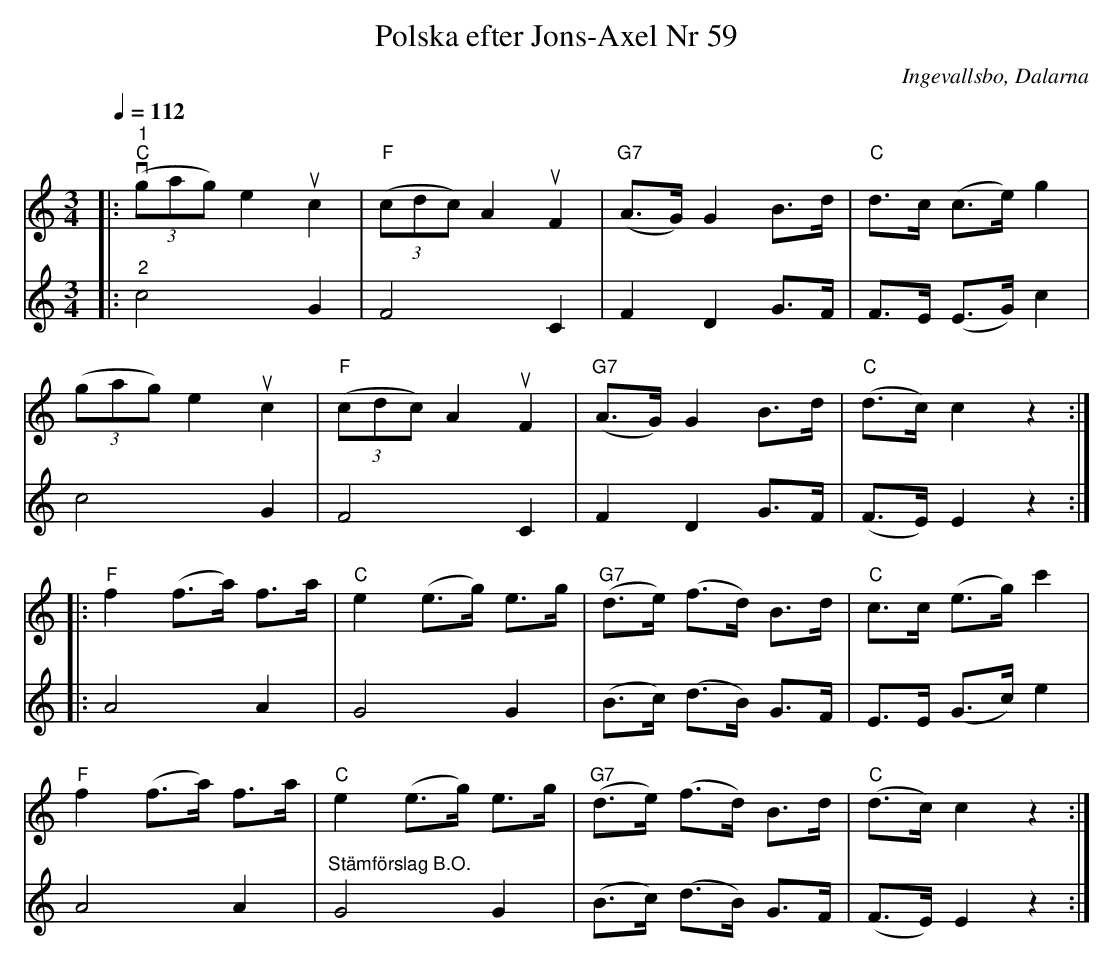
X:1
T:Polska efter Jons-Axel Nr 59
O:Ingevallsbo, Dalarna
L:1/8
Q:1/4=112
M:3/4
K:C
V:1
|:"^1""C"v (3(gag) e2u c2 |"F" (3(cdc) A2u F2 |"G7" (A>G) G2 B>d | "C" d>c (c>e) g2 |
(3(gag) e2u c2 |"F" (3(cdc) A2u F2 |"G7" (A>G) G2 B>d | "C" (d>c) c2 z2 ::
"F" f2 (f>a) f>a |"C" e2 (e>g) e>g |"G7" (d>e) (f>d) B>d | "C" c>c (e>g) c'2 |
"F" f2 (f>a) f>a |"C" e2 (e>g) e>g |"G7" (d>e) (f>d) B>d | "C" (d>c) c2 z2 :|
V:2
|:"^2" c4 G2 | F4 C2 | F2 D2 G>F | F>E (E>G) c2 |
c4 G2 | F4 C2 | F2 D2 G>F | (F>E) E2 z2 ::
A4 A2 | G4 G2 | (B>c) (d>B) G>F | E>E (G>c) e2 |
A4 A2 | "^Stämförslag B.O." G4 G2 | (B>c) (d>B) G>F | (F>E) E2 z2 :|
